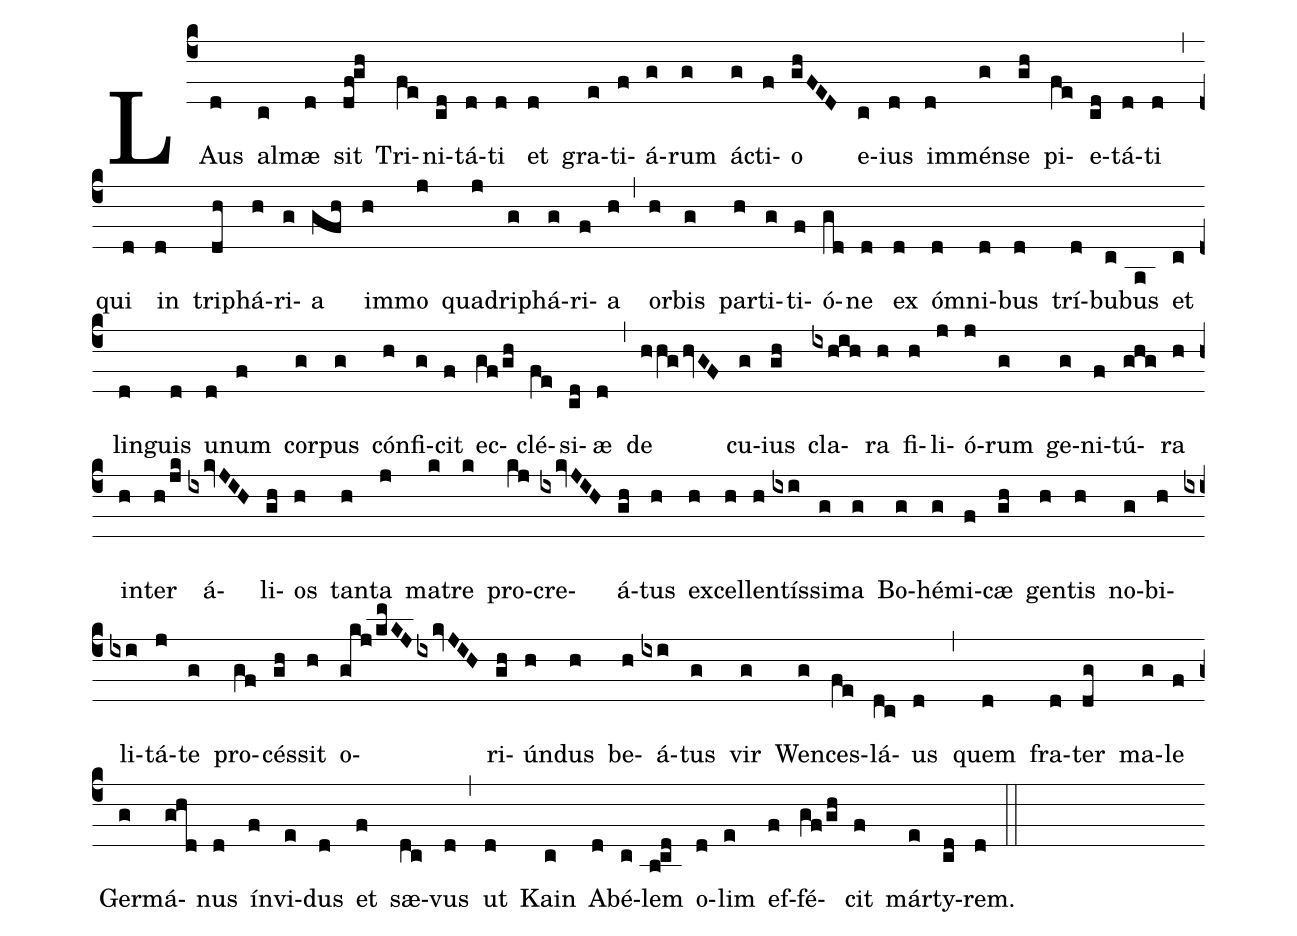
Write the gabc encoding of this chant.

%%
(c4)
LAus(d) al(c)mæ(d) sit(df!gh) Tri(fe)ni(cd)tá(d)ti(d) et(d) gra(e)ti(f)á(g)rum(g) ác(g)ti(f)o(ghFED) e(c)ius(d) im(d)mén(g)se(gh) pi(fe)e(cd)tá(d)ti(d) (,)
qui(d) in(d) tri(dh)phá(h)ri(g)a(gfh) im(h)mo(j) qua(j)dri(g)phá(g)ri(f)a(h) (,)
or(h)bis(g) par(h)ti(g)ti(f)ó(gd)ne(d) ex(d) óm(d)ni(d)bus(d) trí(d)bu(c)bus(a) et(c) lin(d)guis(d) u(d)num(f) cor(g)pus(g) cón(h)fi(g)cit(f) ec(gf/gh)clé(fe)si(cd)æ(d) (,)
de(hhghvGF) cu(g)ius(gh) cla(ixhih)ra(h) fi(h)li(j)ó(j)rum(g) ge(g)ni(f)tú(ghg)ra(h) in(h)ter(h/jk) á(ixkvJIH)li(gh)os(h) tan(h)ta(j) ma(k)tre(k) pro(kj)cre(ixkvJIH)á(gh)tus(h) ex(h)cel(h)len(h)tís(ixi)si(g)ma(g) Bo(g)hé(g)mi(f)cæ(gh) gen(h)tis(h) no(g)bi(h)li(ixi)tá(j)te(g) pro(gf)cés(gh)sit(h)
o(gkj/kmKJixkvJIH)ri(gh)ún(h)dus(h) be(h)á(ixi)tus(g) vir(g) Wen(g)ces(fe)lá(dc)us(d) (,)
quem(d) fra(d)ter(dg) ma(g)le(f) Ger(g)má(ghd)nus(d) ín(f)vi(e)dus(d) et(f) sæ(dc)vus(d) (,)
ut(d) Kain(c) A(d)bé(c)lem(b!cd) o(d)lim(e) ef(f)fé(gf/gh)cit(f) már(e)ty(cd)rem.(d) (::)
